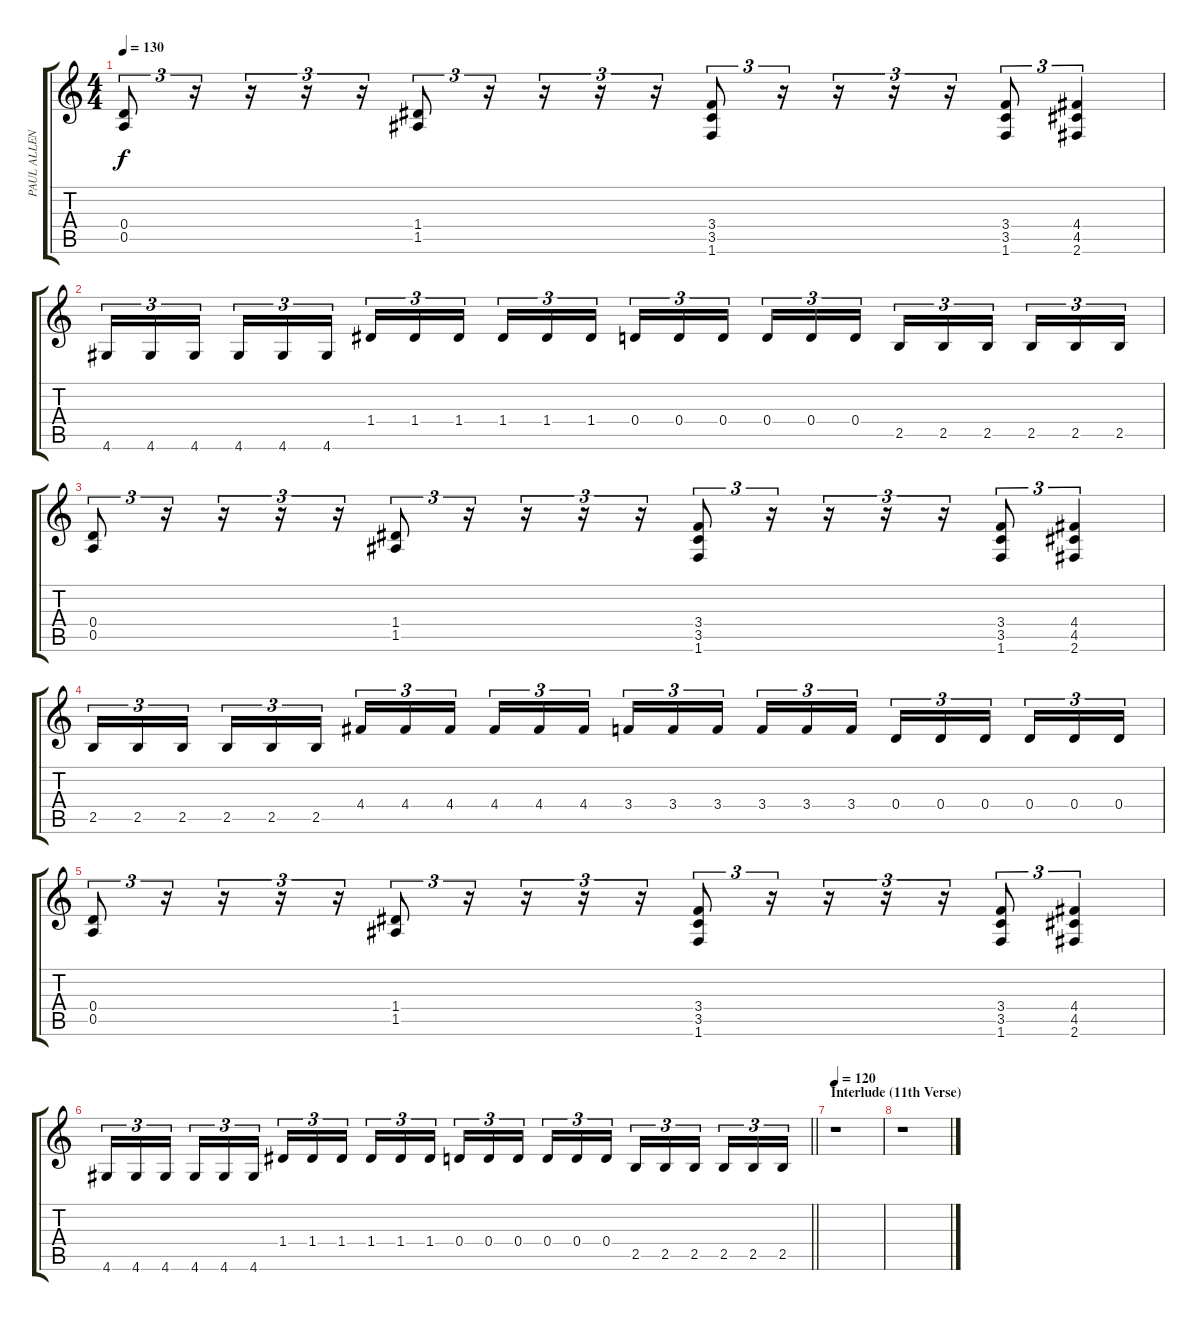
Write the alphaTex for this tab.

\track ("PAUL ALLENDER" "PAUL ALLEN") {instrument overdrivenguitar}
\staff {score tabs}
\tuning (E4 B3 G3 D3 A2 E2) {hide}
\ts (4 4)
\tempo 130
\clef g2
\ks c
(0.4 0.5).8{tu (3 2) dy f} r.16{tu (3 2)} r.16{tu (3 2)} r.16{tu (3 2)} r.16{tu (3 2)} (1.4 1.5).8{tu (3 2)} r.16{tu (3 2)} r.16{tu (3 2)} r.16{tu (3 2)} r.16{tu (3 2)} (3.4 3.5 1.6).8{tu (3 2)} r.16{tu (3 2)} r.16{tu (3 2)} r.16{tu (3 2)} r.16{tu (3 2)} (3.4 3.5 1.6).8{tu (3 2)} (4.4 4.5 2.6).4{tu (3 2)} |
4.6.16{tu (3 2)} 4.6.16{tu (3 2)} 4.6.16{tu (3 2) beam splitsecondary} 4.6.16{tu (3 2)} 4.6.16{tu (3 2)} 4.6.16{tu (3 2)} 1.4.16{tu (3 2)} 1.4.16{tu (3 2)} 1.4.16{tu (3 2) beam splitsecondary} 1.4.16{tu (3 2)} 1.4.16{tu (3 2)} 1.4.16{tu (3 2)} 0.4.16{tu (3 2)} 0.4.16{tu (3 2)} 0.4.16{tu (3 2) beam splitsecondary} 0.4.16{tu (3 2)} 0.4.16{tu (3 2)} 0.4.16{tu (3 2)} 2.5.16{tu (3 2)} 2.5.16{tu (3 2)} 2.5.16{tu (3 2) beam splitsecondary} 2.5.16{tu (3 2)} 2.5.16{tu (3 2)} 2.5.16{tu (3 2)} |
(0.4 0.5).8{tu (3 2)} r.16{tu (3 2)} r.16{tu (3 2)} r.16{tu (3 2)} r.16{tu (3 2)} (1.4 1.5).8{tu (3 2)} r.16{tu (3 2)} r.16{tu (3 2)} r.16{tu (3 2)} r.16{tu (3 2)} (3.4 3.5 1.6).8{tu (3 2)} r.16{tu (3 2)} r.16{tu (3 2)} r.16{tu (3 2)} r.16{tu (3 2)} (3.4 3.5 1.6).8{tu (3 2)} (4.4 4.5 2.6).4{tu (3 2)} |
2.5.16{tu (3 2)} 2.5.16{tu (3 2)} 2.5.16{tu (3 2) beam splitsecondary} 2.5.16{tu (3 2)} 2.5.16{tu (3 2)} 2.5.16{tu (3 2)} 4.4.16{tu (3 2)} 4.4.16{tu (3 2)} 4.4.16{tu (3 2) beam splitsecondary} 4.4.16{tu (3 2)} 4.4.16{tu (3 2)} 4.4.16{tu (3 2)} 3.4.16{tu (3 2)} 3.4.16{tu (3 2)} 3.4.16{tu (3 2) beam splitsecondary} 3.4.16{tu (3 2)} 3.4.16{tu (3 2)} 3.4.16{tu (3 2)} 0.4.16{tu (3 2)} 0.4.16{tu (3 2)} 0.4.16{tu (3 2) beam splitsecondary} 0.4.16{tu (3 2)} 0.4.16{tu (3 2)} 0.4.16{tu (3 2)} |
(0.4 0.5).8{tu (3 2)} r.16{tu (3 2)} r.16{tu (3 2)} r.16{tu (3 2)} r.16{tu (3 2)} (1.4 1.5).8{tu (3 2)} r.16{tu (3 2)} r.16{tu (3 2)} r.16{tu (3 2)} r.16{tu (3 2)} (3.4 3.5 1.6).8{tu (3 2)} r.16{tu (3 2)} r.16{tu (3 2)} r.16{tu (3 2)} r.16{tu (3 2)} (3.4 3.5 1.6).8{tu (3 2)} (4.4 4.5 2.6).4{tu (3 2)} |
\barLineRight lightlight
4.6.16{tu (3 2)} 4.6.16{tu (3 2)} 4.6.16{tu (3 2) beam splitsecondary} 4.6.16{tu (3 2)} 4.6.16{tu (3 2)} 4.6.16{tu (3 2)} 1.4.16{tu (3 2)} 1.4.16{tu (3 2)} 1.4.16{tu (3 2) beam splitsecondary} 1.4.16{tu (3 2)} 1.4.16{tu (3 2)} 1.4.16{tu (3 2)} 0.4.16{tu (3 2)} 0.4.16{tu (3 2)} 0.4.16{tu (3 2) beam splitsecondary} 0.4.16{tu (3 2)} 0.4.16{tu (3 2)} 0.4.16{tu (3 2)} 2.5.16{tu (3 2)} 2.5.16{tu (3 2)} 2.5.16{tu (3 2) beam splitsecondary} 2.5.16{tu (3 2)} 2.5.16{tu (3 2)} 2.5.16{tu (3 2)} |
\section ("" "Interlude (11th Verse)")
\tempo 120
r.1 |
r.1
